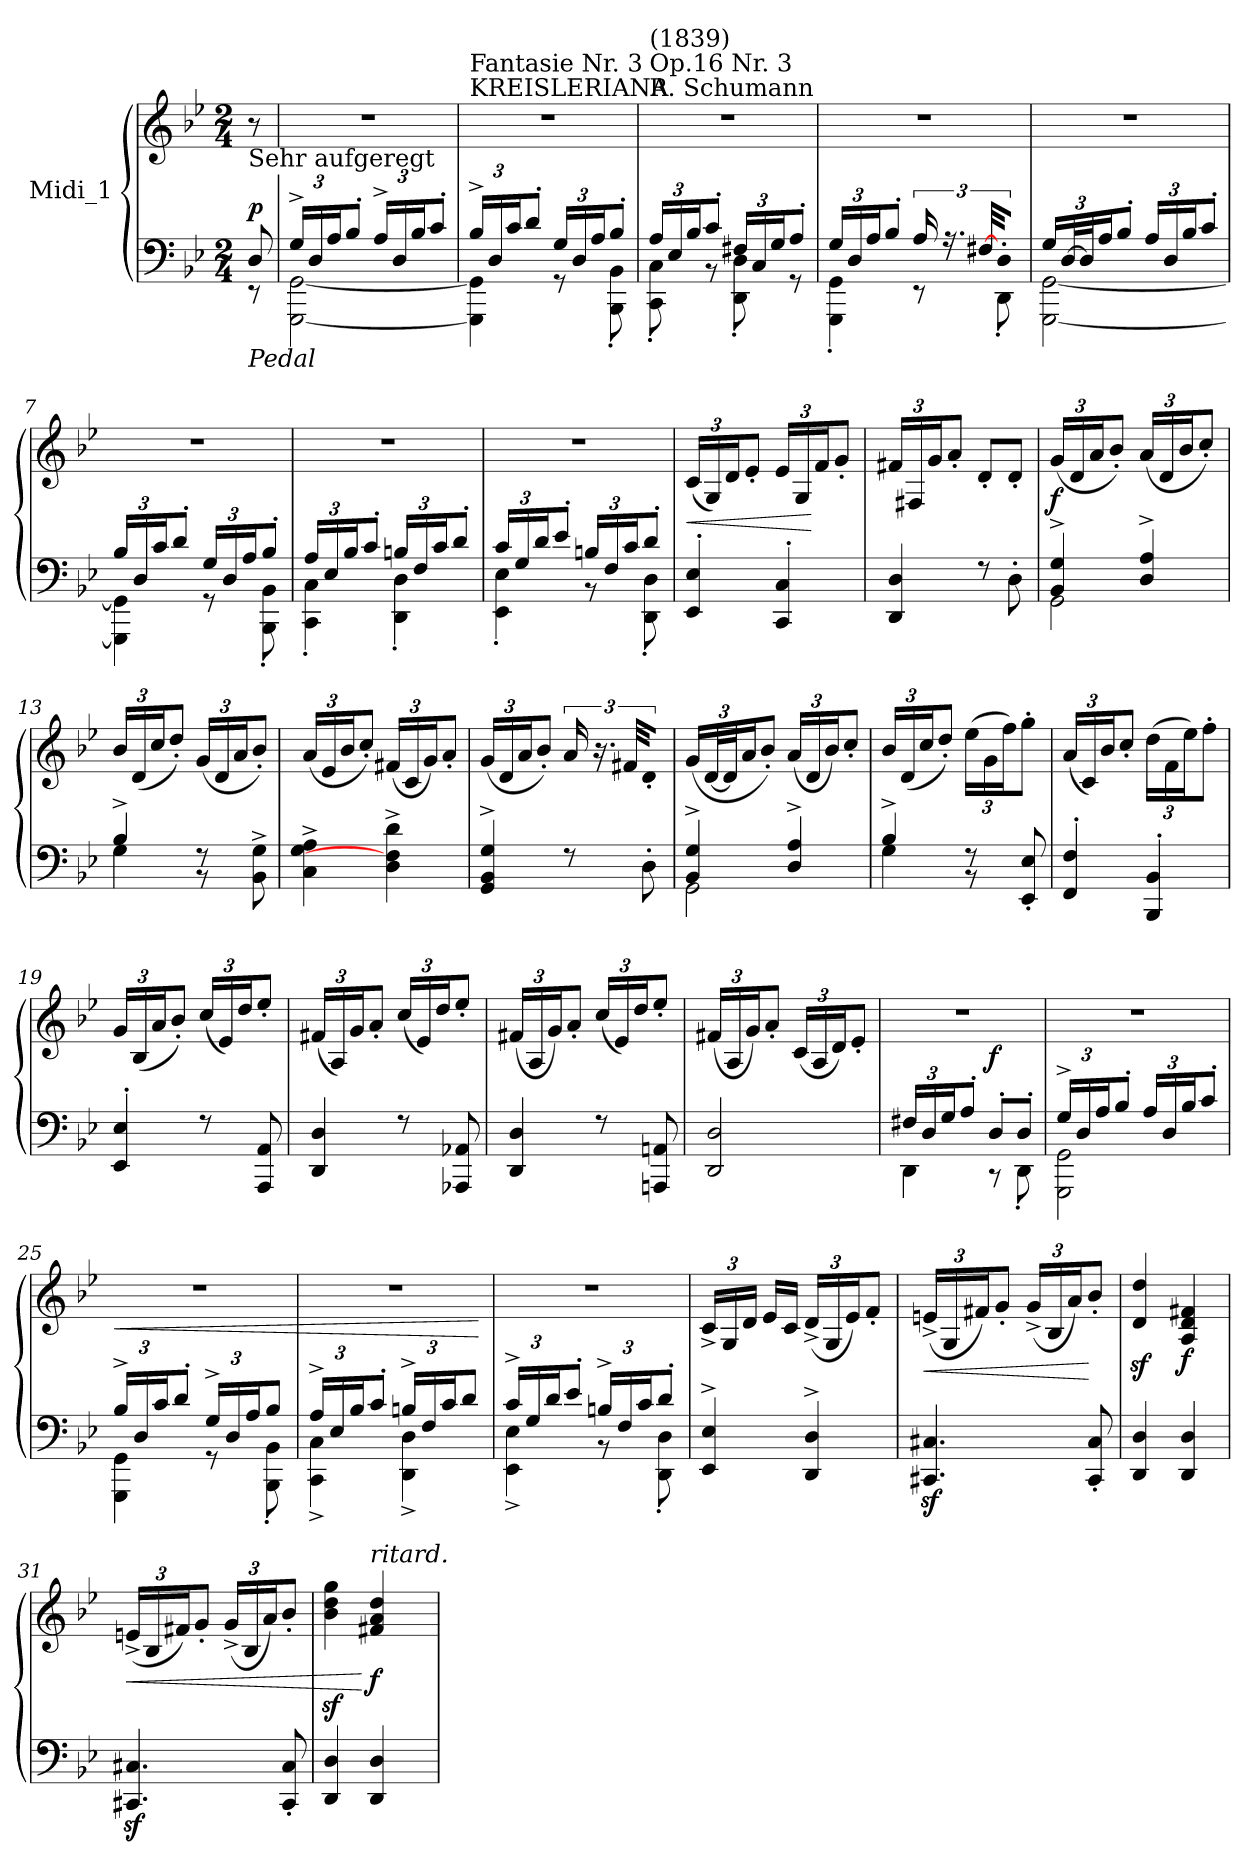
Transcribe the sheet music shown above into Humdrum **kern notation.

**kern	**kern	**dynam
*part1	*part1	*part1
*staff2	*staff1	*staff1/2
*I"Midi_1	*	*
*clefF4	*clefG2	*
*k[b-e-]	*k[b-e-]	*
*B-:	*B-:	*
*M2/4	*M2/4	*
=1	=1	=1
*^	*	*
!LO:TX:a:t=Sehr aufgeregt	!	!	!
!LO:TX:b:i:t=Pedal	!	!	!
!	!	!	!LO:DY:a=2
8D/	8r	8r	p
=2	=2	=2	=2
*Xbrackettup	*	*	*
24G^/LL	[2GGG\ [2GG\	2r	.
24D/	.	.	.
24A/J	.	.	.
8B-'/J	.	.	.
24A^/LL	.	.	.
24D/	.	.	.
24B-/J	.	.	.
8c'/J	.	.	.
=3	=3	=3	=3
!	!	!LO:TX:a:t=KREISLERIANA	!
!	!	!LO:TX:a:t=Fantasie Nr. 3	!
24B-^/LL	4GGG\] 4GG\]	2r	.
24D/	.	.	.
24c/J	.	.	.
8d'/J	.	.	.
24G/LL	8r	.	.
24D/	.	.	.
24A/J	.	.	.
8B-'/J	8BBB-\' 8BB-\'	.	.
=4	=4	=4	=4
!	!	!LO:TX:a:t=R. Schumann	!
!	!	!LO:TX:a:t=Op.16 Nr. 3	!
!	!	!LO:TX:a:t=(1839)	!
24A/LL	8CC\' 8C\'	2r	.
24E-/	.	.	.
24B-/J	.	.	.
8c'/J	8r	.	.
24F#X/LL	8DD\' 8D\'	.	.
24C/	.	.	.
24G/J	.	.	.
8A'/J	8r	.	.
=5	=5	=5	=5
24G/LL	4GGG\' 4GG\'	2r	.
24D/	.	.	.
24A/J	.	.	.
8B-'/J	.	.	.
*brackettup	*	*	*
24A/	8r	.	.
24.r	.	.	.
*Xbrackettup	*	*	*
[48F#X/KKL	.	.	.
8D'/J	8DD'\	.	.
!!LO:LB:g=z
=6	=6	=6	=6
24G/LL	[2GGG\ [2GG\	2r	.
[48D/	.	.	.
48D/]	.	.	.
24A/J	.	.	.
8B-'/J	.	.	.
24A/LL	.	.	.
24D/	.	.	.
24B-/J	.	.	.
8c'/J	.	.	.
=7	=7	=7	=7
24B-/LL	4GGG\] 4GG\]	2r	.
24D/	.	.	.
24c/J	.	.	.
8d'/J	.	.	.
24G/LL	8r	.	.
24D/	.	.	.
24A/J	.	.	.
8B-'/J	8BBB-\' 8BB-\'	.	.
=8	=8	=8	=8
24A/LL	4CC\' 4C\'	2r	.
24E-/	.	.	.
24B-/J	.	.	.
8c'/J	.	.	.
24Bn/LL	4DD\' 4D\'	.	.
24F/	.	.	.
24c/J	.	.	.
8d'/J	.	.	.
=9	=9	=9	=9
24c/LL	4EE-\' 4E-\'	2r	.
24G/	.	.	.
24d/J	.	.	.
8e-'/J	.	.	.
24Bn/LL	8r	.	.
24F/	.	.	.
24c/J	.	.	.
8d'/J	8DD\' 8D\'	.	.
!!LO:LB:g=z
=10	=10	=10	=10
*	*	*Xbrackettup	*
!	!	!	!LO:HP:b
4EE-/' 4E-/'	2ryy	(24c/LL	<
.	.	24G/)	.
.	.	24d/J	.
.	.	8e-'/J	.
4CC/' 4C/'	.	24e-/LL	.
.	.	24G/	.
.	.	24f/J	[
.	.	8g'/J	.
!!LO:LB:g=z
=11	=11	=11	=11
4DD/ 4D/	2ryy	24f#X/LL	.
.	.	24F#X/	.
.	.	24g/J	.
.	.	8a'/J	.
8r	.	8d'/L	.
8D'\	.	8d'/J	.
=12	=12	=12	=12
!	!	!	!LO:DY:b
4BB-/^ 4G/^	2GG\	(24g/LL	f
.	.	24d/	.
.	.	24a/J	.
.	.	8b-'/J)	.
4D/^ 4A/^	.	(24a/LL	.
.	.	24d/	.
.	.	24b-/J	.
.	.	8cc'/J)	.
=13	=13	=13	=13
4B-^/	4G\	24b-/LL	.
.	.	(24d/	.
.	.	24cc/J	.
.	.	8dd'/J)	.
8r	8r	(24g/LL	.
.	.	24d/	.
.	.	24a/J	.
8BB-\^ 8G\^	8ryy	8b-'/J)	.
=14	=14	=14	=14
4C\^ 4G\^ 4A\^	2ryy	(24a/LL	.
.	.	24e-/	.
.	.	24b-/J	.
.	.	8cc'/J)	.
4D\^ 4F#\]^ 4d\^	.	(24f#X/LL	.
.	.	24c/	.
.	.	24g/J)	.
.	.	8a'/J	.
=15	=15	=15	=15
4GG/^ 4BB-/^ 4G/^	2ryy	(24g/LL	.
.	.	24d/	.
.	.	24a/J	.
.	.	8b-'/J)	.
*	*	*brackettup	*
8r	.	24a/	.
.	.	24.r	.
*	*	*Xbrackettup	*
.	.	48f#X/KKL	.
8D'\	.	8d'/J	.
!!LO:LB:g=z
=16	=16	=16	=16
4BB-/^ 4G/^	2GG\	(24g/LL	.
.	.	[48d/	.
.	.	48d/]	.
.	.	24a/J	.
.	.	8b-'/J)	.
4D/^ 4A/^	.	(24a/LL	.
.	.	24d/	.
.	.	24b-/J)	.
.	.	8cc'/J	.
=17	=17	=17	=17
4B-^/	4G\	24b-/LL	.
.	.	(24d/	.
.	.	24cc/J	.
.	.	8dd'/J)	.
8r	8r	(>24ee-\LL	.
.	.	24g\	.
.	.	24ff\J)	.
8EE-/' 8E-/'	8ryy	8gg'\J	.
=18	=18	=18	=18
4FF/' 4F/'	2ryy	(24a/LL	.
.	.	24c/)	.
.	.	24b-/J	.
.	.	8cc'/J	.
4BBB-/' 4BB-/'	.	(>24dd\LL	.
.	.	24f\	.
.	.	24ee-\J)	.
.	.	8ff'\J	.
=19	=19	=19	=19
4EE-/' 4E-/'	2ryy	24g/LL	.
.	.	(24B-/	.
.	.	24a/J	.
.	.	8b-'/J)	.
8r	.	(24cc/LL	.
.	.	24e-/)	.
.	.	24dd/J	.
8AAA/ 8AA/	.	8ee-'/J	.
=20	=20	=20	=20
4DD/ 4D/	2ryy	(24f#X/LL	.
.	.	24A/)	.
.	.	24g/J	.
.	.	8a'/J	.
8r	.	(24cc/LL	.
.	.	24e-/)	.
.	.	24dd/J	.
8AAA-X/ 8AA-X/	.	8ee-'/J	.
!!LO:LB:g=z
=21	=21	=21	=21
4DD/ 4D/	2ryy	(24f#X/LL	.
.	.	24A/	.
.	.	24g/J)	.
.	.	8a'/J	.
8r	.	(24cc/LL	.
.	.	24e-/)	.
.	.	24dd/J	.
8AAAni/ 8AAni/	.	8ee-'/J	.
=22	=22	=22	=22
2DD/ 2D/	2ryy	(24f#X/LL	.
.	.	24A/	.
.	.	24g/J)	.
.	.	8a'/J	.
.	.	(24c/LL	.
.	.	24A/	.
.	.	24d/J)	.
.	.	8e-'/J	.
=23	=23	=23	=23
24F#X/LL	4DD\	2r	.
24D/	.	.	.
24G/J	.	.	.
8A'/J	.	.	.
!	!	!	!LO:DY:a=2
8D'/L	8r	.	f
8D'/J	8DD'\	.	.
=24	=24	=24	=24
24G^/LL	2GGG\ 2GG\	2r	.
24D/	.	.	.
24A/J	.	.	.
8B-'/J	.	.	.
24A/LL	.	.	.
24D/	.	.	.
24B-/J	.	.	.
8c'/J	.	.	.
!!LO:PB:g=z
=25	=25	=25	=25
!	!	!	!LO:HP:b
24B-^/LL	4GGG\ 4GG\	2r	<
24D/	.	.	.
24c/J	.	.	.
8d'/J	.	.	.
24G^/LL	8r	.	.
24D/	.	.	.
24A/J	.	.	.
8B-/J	8BBB-\' 8BB-\'	.	.
=26	=26	=26	=26
24A^/LL	4CC\^ 4C\^	2r	.
24E-/	.	.	.
24B-/J	.	.	.
8c'/J	.	.	.
24Bn^/LL	4DD\^ 4D\^	.	.
24F/	.	.	.
24c/J	.	.	.
8d/J	.	.	.
*v	*v	*	*
.	.	[
=27	=27	=27
*^	*	*
24c^/LL	4EE-\^ 4E-\^	2r	.
24G/	.	.	.
24d/J	.	.	.
8e-'/J	.	.	.
24Bn^/LL	8r	.	.
24F/	.	.	.
24c/J	.	.	.
8d'/J	8DD\' 8D\'	.	.
=28	=28	=28	=28
4EE-/^ 4E-/^	2ryy	24c^/LL	.
.	.	24G/	.
.	.	24d/JJ	.
.	.	16e-/LL	.
.	.	16c/JJ	.
4DD/^ 4D/^	.	(24d^/LL	.
.	.	24G/	.
.	.	24e-/J)	.
.	.	8f'/J	.
*v	*v	*	*
!!LO:LB:g=z
=29	=29	=29
!	!	!LO:HP:b
4.CC#X/z< 4.C#X/z<	(24en^/LL	<
.	24G/	.
.	24f#X/J)	.
.	8g'/J	.
.	(24g^/LL	.
.	24B-/	.
.	24a/J)	.
8CC#/' 8C#/'	8b-'/J	[
=30	=30	=30
4DD/ 4D/	4d/z< 4dd/z<	.
!	!	!LO:DY:b
4DD/ 4D/	4A/ 4d/ 4f#X/	f
=31	=31	=31
!	!	!LO:HP:b
4.CC#X/z< 4.C#X/z<	(24en^/LL	<
.	24B-/	.
.	24f#X/J)	.
.	8g'/J	.
.	(24g^/LL	.
*	*brackettup	*
.	24B-/	.
.	24a/J)	.
8CC#/' 8C#/'	8b-'/J	.
=32	=32	=32
4DD/ 4D/	4b-\z< 4dd\z< 4gg\z<	.
!	!LO:TX:a:i:t=ritard.	!
!	!	!LO:DY:n=1:b
4DD/ 4D/	4f#X/ 4a/ 4dd/	[ f
=	=	=
*-	*-	*-
